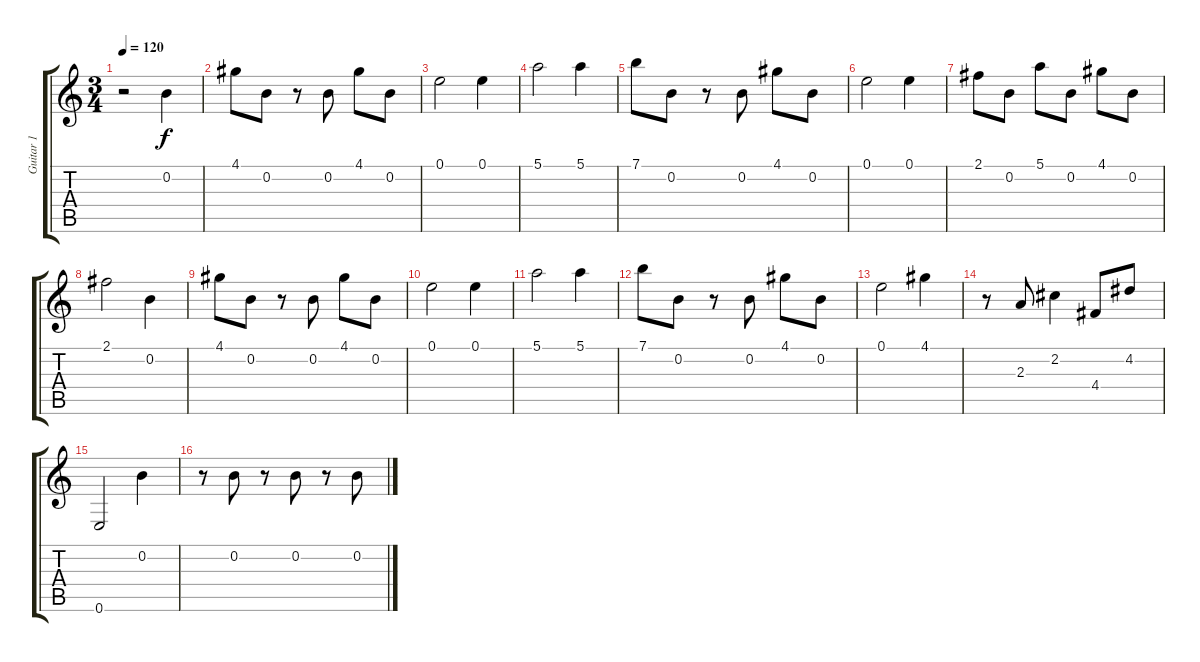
\track ("Guitar 1" "Guitar 1") {instrument acousticguitarnylon}
\staff {score tabs}
\tuning (E4 B3 G3 D3 A2 E2) {hide}
\ts (3 4)
\tempo 120
\clef g2
\ks c
r.2{dy f} 0.2.4 |
4.1.8 0.2.8 r.8 0.2.8 4.1.8 0.2.8 |
0.1.2 0.1.4 |
5.1.2 5.1.4 |
7.1.8 0.2.8 r.8 0.2.8 4.1.8 0.2.8 |
0.1.2 0.1.4 |
2.1.8 0.2.8 5.1.8 0.2.8 4.1.8 0.2.8 |
2.1.2 0.2.4 |
4.1.8 0.2.8 r.8 0.2.8 4.1.8 0.2.8 |
0.1.2 0.1.4 |
5.1.2 5.1.4 |
7.1.8 0.2.8 r.8 0.2.8 4.1.8 0.2.8 |
0.1.2 4.1.4 |
r.8 2.3.8 2.2.4 4.4.8 4.2.8 |
0.6.2 0.2.4 |
r.8 0.2.8 r.8 0.2.8 r.8 0.2.8
